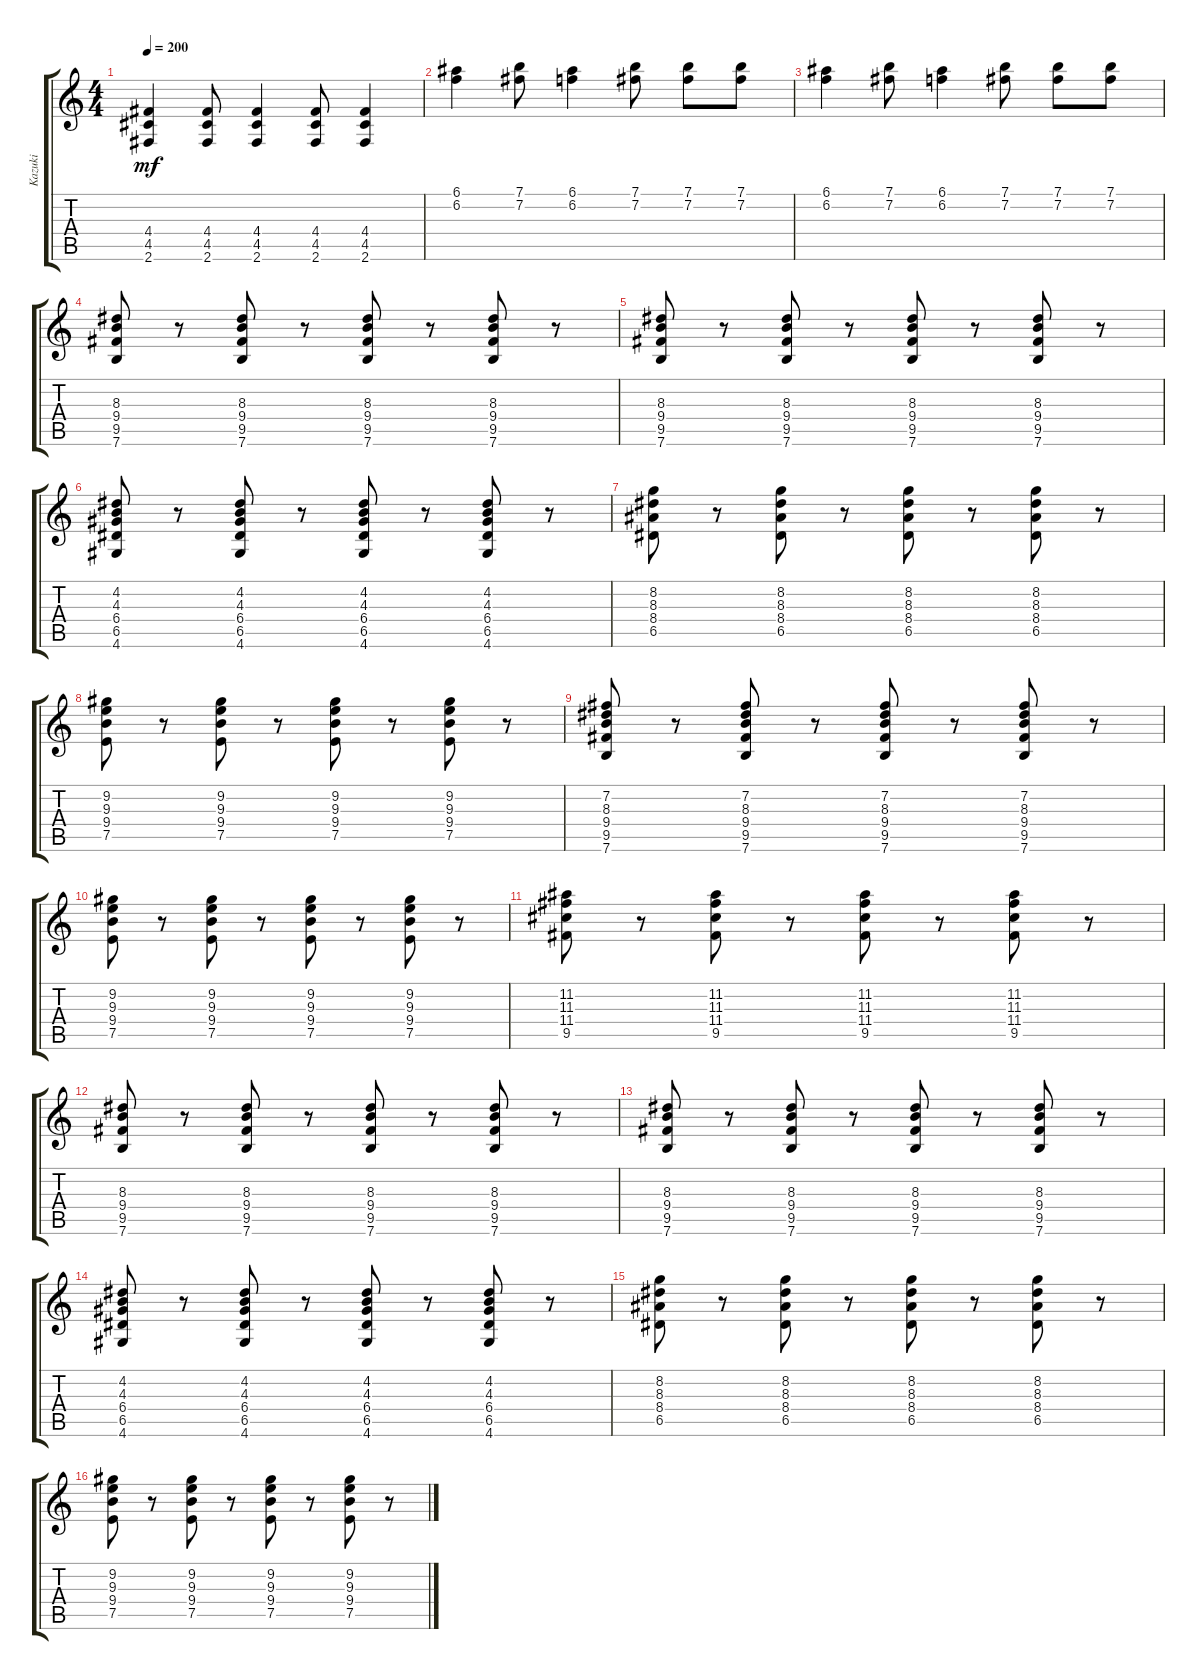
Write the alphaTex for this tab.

\track ("Kazuki" "Kazuki") {instrument distortionguitar}
\staff {score tabs}
\tuning (E4 B3 G3 D3 A2 E2) {hide}
\ts (4 4)
\tempo 200
\clef g2
\ks c
(4.4 4.5 2.6).4{dy mf} (4.4 4.5 2.6).8 (4.4 4.5 2.6).4 (4.4 4.5 2.6).8 (4.4 4.5 2.6).4 |
(6.1 6.2).4 (7.1 7.2).8 (6.1 6.2).4 (7.1 7.2).8 (7.1 7.2).8 (7.1 7.2).8 |
(6.1 6.2).4 (7.1 7.2).8 (6.1 6.2).4 (7.1 7.2).8 (7.1 7.2).8 (7.1 7.2).8 |
(8.3 9.4 9.5 7.6).8 r.8 (8.3 9.4 9.5 7.6).8 r.8 (8.3 9.4 9.5 7.6).8 r.8 (8.3 9.4 9.5 7.6).8 r.8 |
(8.3 9.4 9.5 7.6).8 r.8 (8.3 9.4 9.5 7.6).8 r.8 (8.3 9.4 9.5 7.6).8 r.8 (8.3 9.4 9.5 7.6).8 r.8 |
(4.2 4.3 6.4 6.5 4.6).8 r.8 (4.2 4.3 6.4 6.5 4.6).8 r.8 (4.2 4.3 6.4 6.5 4.6).8 r.8 (4.2 4.3 6.4 6.5 4.6).8 r.8 |
(8.2 8.3 8.4 6.5).8 r.8 (8.2 8.3 8.4 6.5).8 r.8 (8.2 8.3 8.4 6.5).8 r.8 (8.2 8.3 8.4 6.5).8 r.8 |
(9.2 9.3 9.4 7.5).8 r.8 (9.2 9.3 9.4 7.5).8 r.8 (9.2 9.3 9.4 7.5).8 r.8 (9.2 9.3 9.4 7.5).8 r.8 |
(7.2 8.3 9.4 9.5 7.6).8 r.8 (7.2 8.3 9.4 9.5 7.6).8 r.8 (7.2 8.3 9.4 9.5 7.6).8 r.8 (7.2 8.3 9.4 9.5 7.6).8 r.8 |
(9.2 9.3 9.4 7.5).8 r.8 (9.2 9.3 9.4 7.5).8 r.8 (9.2 9.3 9.4 7.5).8 r.8 (9.2 9.3 9.4 7.5).8 r.8 |
(11.2 11.3 11.4 9.5).8 r.8 (11.2 11.3 11.4 9.5).8 r.8 (11.2 11.3 11.4 9.5).8 r.8 (11.2 11.3 11.4 9.5).8 r.8 |
(8.3 9.4 9.5 7.6).8 r.8 (8.3 9.4 9.5 7.6).8 r.8 (8.3 9.4 9.5 7.6).8 r.8 (8.3 9.4 9.5 7.6).8 r.8 |
(8.3 9.4 9.5 7.6).8 r.8 (8.3 9.4 9.5 7.6).8 r.8 (8.3 9.4 9.5 7.6).8 r.8 (8.3 9.4 9.5 7.6).8 r.8 |
(4.2 4.3 6.4 6.5 4.6).8 r.8 (4.2 4.3 6.4 6.5 4.6).8 r.8 (4.2 4.3 6.4 6.5 4.6).8 r.8 (4.2 4.3 6.4 6.5 4.6).8 r.8 |
(8.2 8.3 8.4 6.5).8 r.8 (8.2 8.3 8.4 6.5).8 r.8 (8.2 8.3 8.4 6.5).8 r.8 (8.2 8.3 8.4 6.5).8 r.8 |
(9.2 9.3 9.4 7.5).8 r.8 (9.2 9.3 9.4 7.5).8 r.8 (9.2 9.3 9.4 7.5).8 r.8 (9.2 9.3 9.4 7.5).8 r.8
